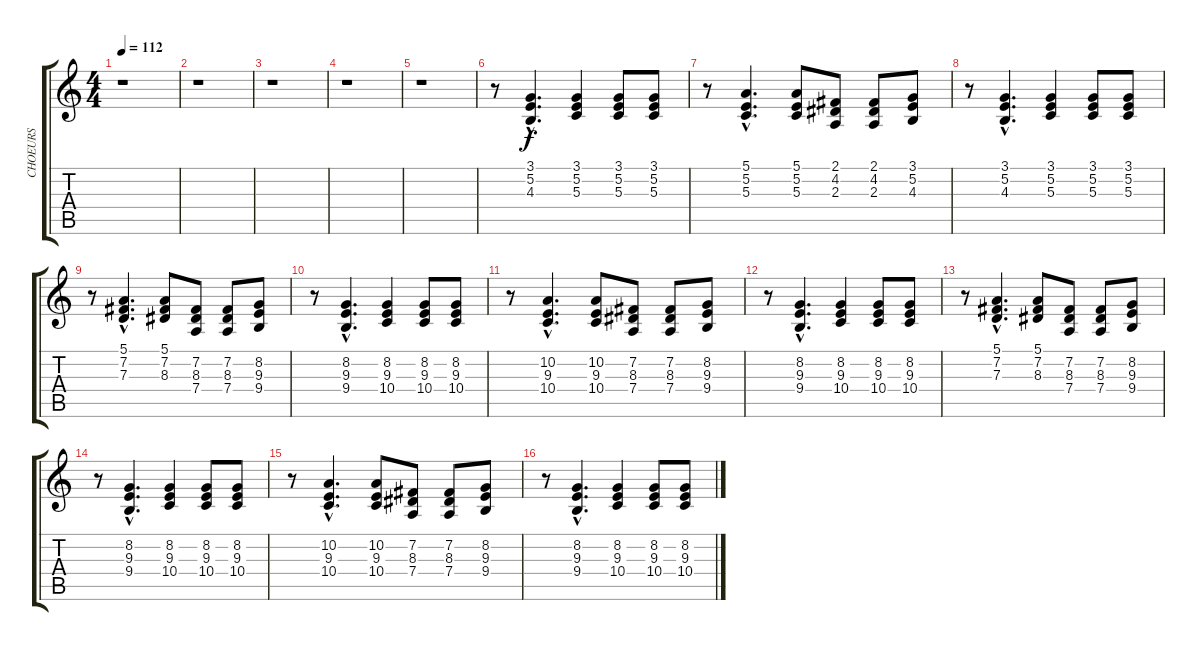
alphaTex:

\track ("CHOEURS" "CHOEURS") {instrument choiraahs}
\staff {score tabs}
\tuning (E4 B3 G3 D3 A2 E2) {hide}
\ts (4 4)
\tempo 112
\clef g2
\ks c
r.1{dy f} |
r.1 |
r.1 |
r.1 |
r.1 |
r.8 (3.1{hac} 5.2{hac} 4.3{hac}).4{d} (3.1 5.2 5.3).4 (3.1 5.2 5.3).8 (3.1 5.2 5.3).8 |
r.8 (5.1{hac} 5.2 5.3).4{d} (5.1 5.2 5.3).8 (2.1 4.2 2.3).8 (2.1 4.2 2.3).8 (3.1 5.2 4.3).8 |
r.8 (3.1{hac} 5.2{hac} 4.3{hac}).4{d} (3.1 5.2 5.3).4 (3.1 5.2 5.3).8 (3.1 5.2 5.3).8 |
r.8 (5.1{hac} 7.2 7.3).4{d} (5.1 7.2 8.3).8 (7.2 8.3 7.4).8 (7.2 8.3 7.4).8 (8.2 9.3 9.4).8 |
r.8 (8.2{hac} 9.3{hac} 9.4{hac}).4{d} (8.2 9.3 10.4).4 (8.2 9.3 10.4).8 (8.2 9.3 10.4).8 |
r.8 (10.2{hac} 9.3 10.4).4{d} (10.2 9.3 10.4).8 (7.2 8.3 7.4).8 (7.2 8.3 7.4).8 (8.2 9.3 9.4).8 |
r.8 (8.2{hac} 9.3{hac} 9.4{hac}).4{d} (8.2 9.3 10.4).4 (8.2 9.3 10.4).8 (8.2 9.3 10.4).8 |
r.8 (5.1{hac} 7.2 7.3).4{d} (5.1 7.2 8.3).8 (7.2 8.3 7.4).8 (7.2 8.3 7.4).8 (8.2 9.3 9.4).8 |
r.8 (8.2{hac} 9.3{hac} 9.4{hac}).4{d} (8.2 9.3 10.4).4 (8.2 9.3 10.4).8 (8.2 9.3 10.4).8 |
r.8 (10.2{hac} 9.3 10.4).4{d} (10.2 9.3 10.4).8 (7.2 8.3 7.4).8 (7.2 8.3 7.4).8 (8.2 9.3 9.4).8 |
r.8 (8.2{hac} 9.3{hac} 9.4{hac}).4{d} (8.2 9.3 10.4).4 (8.2 9.3 10.4).8 (8.2 9.3 10.4).8
